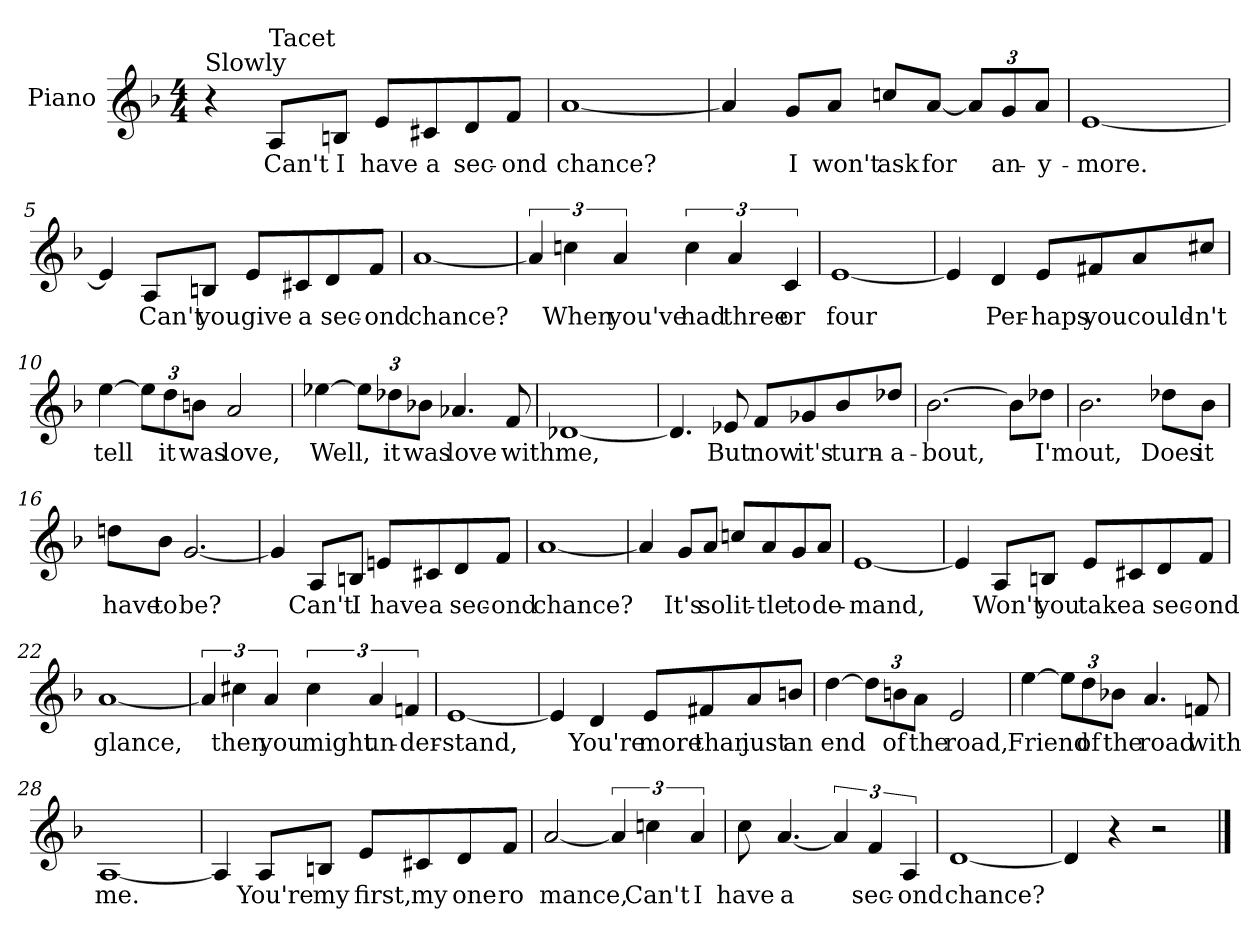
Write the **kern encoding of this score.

**kern	**text
*part1	*part1
*staff1	*staff1
*I"Piano	*
*I'Pno.	*
*clefG2	*
*k[b-]	*
*F:	*
*M4/4	*
=1	=1
!LO:TX:a:t=Slowly	!
4r	.
!LO:TX:a:t=Tacet	!
8A/L	Can't
8Bn/J	I
8e/L	have
8c#X/	a
8d/	sec-
8f/J	-ond
=2	=2
[1a	chance?
=3	=3
4a/]	.
8g/L	I
8a/J	won't
8ccn/L	ask
[8a/J	for
*Xbrackettup	*
12a/L]	.
12g/	an-
12a/J	-y-
=4	=4
[1e	-more.
!!LO:LB:g=z
=5	=5
4e/]	.
8A/L	Can't
8Bn/J	you
8e/L	give
8c#X/	a
8d/	sec-
8f/J	-ond
=6	=6
[1a	chance?
=7	=7
*brackettup	*
6a/]	.
6ccn\	When
6a/	you've
6cc\	had
6a/	three
6c/	or
=8	=8
[1e	four
!!LO:LB:g=z
=9	=9
4e/]	.
4d/	Per-
8e/L	-haps
8f#X/	you
8a/	could-
8cc#X/J	-n't
=10	=10
[4ee\	tell
*Xbrackettup	*
12ee\L]	.
12dd\	it
12bn\J	was
2a/	love,
=11	=11
[4ee-X\	Well,
12ee-\L]	.
12dd-X\	it
12b-X\J	was
4.a-X/	love
8f/	with
=12	=12
[1d-X	me,
!!LO:LB:g=z
=13	=13
4.d-/]	.
8e-X/	But
8f/L	now
8g-X/	it's
8b-/	turn-
8dd-X/J	-a-
=14	=14
[2.b-\	-bout,
8b-\L]	.
8dd-X\J	I'm
=15	=15
2.b-\	out,
8dd-X\L	Does
8b-\J	it
=16	=16
8ddn\L	have
8b-\J	to
[2.g/	be?
!!LO:LB:g=z
=17	=17
4g/]	.
8A/L	Can't
8Bn/J	I
8en/L	have
8c#X/	a
8d/	sec-
8f/J	-ond
=18	=18
[1a	chance?
=19	=19
4a/]	.
8g/L	It's
8a/J	so
8ccn/L	lit-
8a/	-tle
8g/	to
8a/J	de-
=20	=20
[1e	-mand,
!!LO:LB:g=z
=21	=21
4e/]	.
8A/L	Won't
8Bn/J	you
8e/L	take
8c#X/	a
8d/	sec-
8f/J	-ond
=22	=22
[1a	glance,
=23	=23
*brackettup	*
6a/]	.
6cc#X\	then
6a/	you
6cc#\	might
6a/	un-
6fn/	-der-
=24	=24
[1e	-stand,
!!LO:LB:g=z
=25	=25
4e/]	.
4d/	You're
8e/L	more
8f#X/	than
8a/	just
8bn/J	an
=26	=26
[4dd\	end
*Xbrackettup	*
12dd\L]	.
12bn\	of
12a\J	the
2e/	road,
=27	=27
[4ee\	Friend
12ee\L]	.
12dd\	of
12b-X\J	the
4.a/	road
8fn/	with
=28	=28
[1A	me.
!!LO:LB:g=z
=29	=29
4A/]	.
8A/L	You're
8Bn/J	my
8e/L	first,
8c#X/	my
8d/	one
8f/J	ro
=30	=30
[2a/	mance,
*brackettup	*
6a/]	.
6ccn\	Can't
6a/	I
=31	=31
8cc\	have
[4.a/	a
6a/]	.
6f/	sec-
6A/	-ond
=32	=32
[1d	chance?
=33	=33
4d/]	.
4r	.
2r	.
==	==
*-	*-
